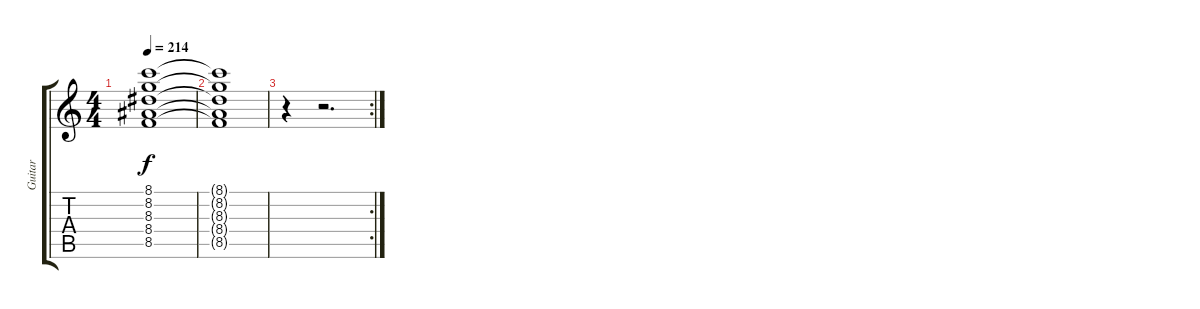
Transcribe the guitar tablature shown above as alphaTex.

\track ("Guitar" "Guitar") {instrument acousticguitarnylon}
\staff {score tabs}
\tuning (E4 B3 G3 D3 A2 E2) {hide}
\ts (4 4)
\tempo 214
\clef g2
\ks c
(8.1{t} 8.2{t} 8.3{t} 8.4{t} 8.5{t}).1{dy f} |
(8.1{t} 8.2{t} 8.3{t} 8.4{t} 8.5{t}).1 |
\rc 2
r.4 r.2{d}
